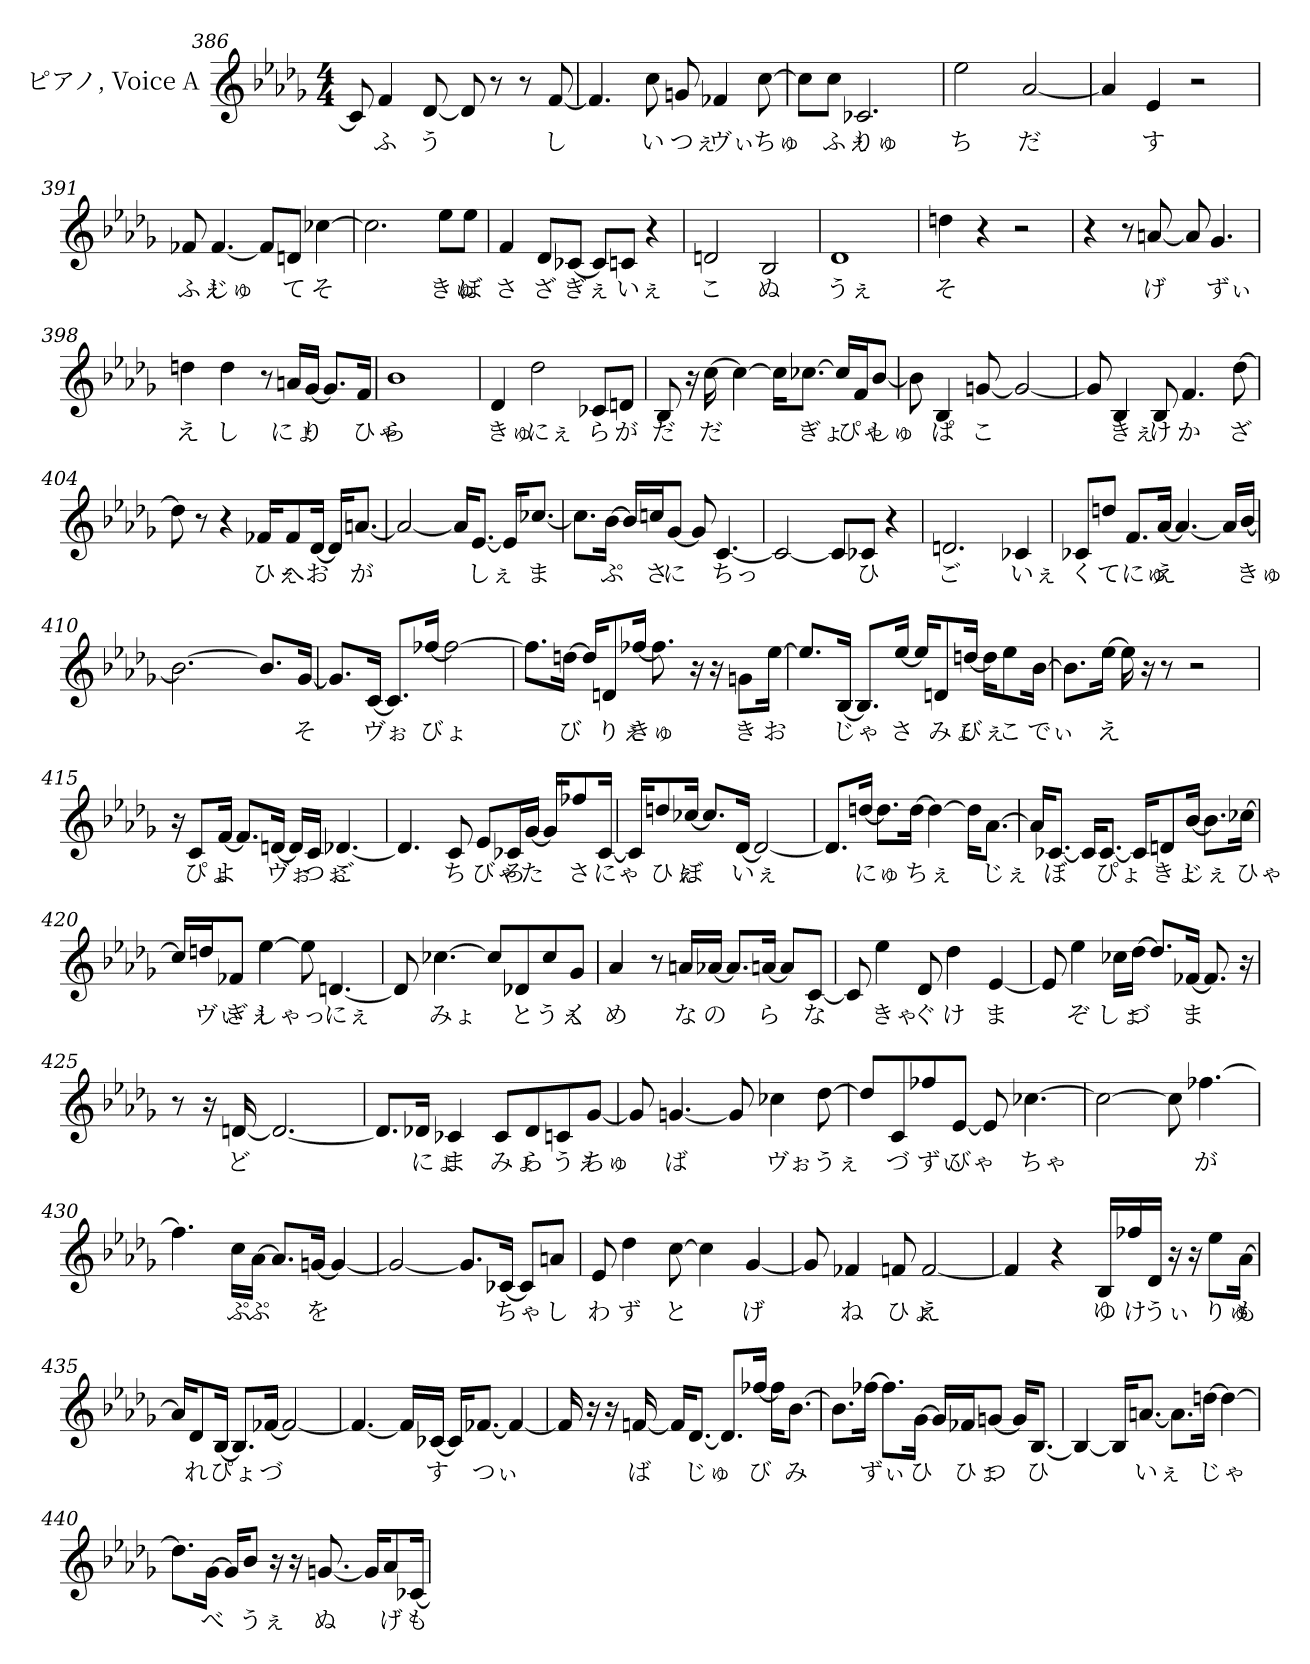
**kern	**text
*part1	*part1
*staff1	*staff1
*I"ピアノ, Voice A	*
*clefG2	*
*k[b-e-a-d-g-]	*
*M4/4	*
=386	=386
8c-/]	.
!	!LO:LY:b
4f/	ふ
!	!LO:LY:b
[8d-/	う
8d-/]	.
8r	.
8r	.
!	!LO:LY:b
[8f/	し
!!LO:LB:g=z
=387	=387
4.f/]	.
!	!LO:LY:b
8cc\	い
!	!LO:LY:b
8gn/	つぇ
!	!LO:LY:b
4f-X/	ヴぃ
!	!LO:LY:b
[8cc\	ちゅ
=388	=388
8cc\L]	.
!	!LO:LY:b
8cc\J	ふぇ
!	!LO:LY:b
2.c-X/	りゅ
=389	=389
!	!LO:LY:b
2ee-\	ち
!	!LO:LY:b
[2a-/	だ
=390	=390
4a-/]	.
!	!LO:LY:b
4e-/	す
2r	.
=391	=391
!	!LO:LY:b
8f-X/	ふぇ
!	!LO:LY:b
[4.f-/	じゅ
8f-/L]	.
!	!LO:LY:b
8dn/J	て
!	!LO:LY:b
[4cc-X\	そ
=392	=392
2.cc-\]	.
!	!LO:LY:b
8ee-\L	きゅ
!	!LO:LY:b
8ee-\J	ぼ
=393	=393
!	!LO:LY:b
4f/	さ
!	!LO:LY:b
8d-/L	ざ
!	!LO:LY:b
[8c-X/J	ぎぇ
8c-/L]	.
!	!LO:LY:b
8cn/J	いぇ
4r	.
!!LO:LB:g=z
=394	=394
!	!LO:LY:b
2dn/	こ
!	!LO:LY:b
2B-/	ぬ
=395	=395
!	!LO:LY:b
1d-	うぇ
=396	=396
!	!LO:LY:b
4ddn\	そ
4r	.
2r	.
=397	=397
4r	.
8r	.
!	!LO:LY:b
[8an/	げ
8a/]	.
!	!LO:LY:b
4.g-/	ずぃ
=398	=398
!	!LO:LY:b
4ddn\	え
!	!LO:LY:b
4dd\	し
8r	.
!	!LO:LY:b
16an/LL	にょ
!	!LO:LY:b
[16g-/JJ	り
8.g-/L]	.
!	!LO:LY:b
16f/Jk	ひゃ
=399	=399
!	!LO:LY:b
1b-	ら
=400	=400
!	!LO:LY:b
4d-/	きゅ
!	!LO:LY:b
2dd-\	にぇ
!	!LO:LY:b
8c-X/L	ら
!	!LO:LY:b
8dn/J	が
!!LO:LB:g=z
=401	=401
!	!LO:LY:b
8B-/	だ
16r	.
!	!LO:LY:b
[16cc\	だ
4cc\_	.
16cc\KL]	.
!	!LO:LY:b
[8.cc-X\J	ぎょ
16cc-/LL]	.
!	!LO:LY:b
16f/J	ぴゃ
!	!LO:LY:b
[8b-/J	しゅ
=402	=402
8b-\]	.
!	!LO:LY:b
4B-/	ぱ
!	!LO:LY:b
[8gn/	こ
2g/_	.
=403	=403
8g/]	.
!	!LO:LY:b
4B-/	きぇ
!	!LO:LY:b
8B-/	け
!	!LO:LY:b
4.f/	か
!	!LO:LY:b
[8dd-\	ざ
=404	=404
8dd-\]	.
8r	.
4r	.
!	!LO:LY:b
16f-X/KL	ひぇ
!	!LO:LY:b
8f-/	へ
!	!LO:LY:b
[16d-/Jk	お
16d-/KL]	.
!	!LO:LY:b
[8.an/J	が
=405	=405
2a/_	.
16a/KL]	.
!	!LO:LY:b
[8.e-/J	しぇ
16e-/KL]	.
!	!LO:LY:b
[8.cc-X/J	ま
!!LO:LB:g=z
=406	=406
8.cc-\L]	.
!	!LO:LY:b
[16b-\Jk	ぷ
16b-/LL]	.
!	!LO:LY:b
16ccn/J	さ
!	!LO:LY:b
[8g-/J	に
8g-/]	.
!	!LO:LY:b
[4.c/	ちっ
=407	=407
2c/_	.
8c/L]	.
!	!LO:LY:b
8c-X/J	ひ
4r	.
=408	=408
!	!LO:LY:b
2.dn/	ご
!	!LO:LY:b
4c-X/	いぇ
=409	=409
!	!LO:LY:b
8c-X/L	く
!	!LO:LY:b
8ddn/J	て
!	!LO:LY:b
8.f/L	にゅ
!	!LO:LY:b
[16a-/Jk	え
4.a-/_	.
16a-/LL]	.
!	!LO:LY:b
[16b-/JJ	きゅ
=410	=410
2.b-\_	.
8.b-/L]	.
!	!LO:LY:b
[16g-/Jk	そ
=411	=411
8.g-/L]	.
!	!LO:LY:b
[16c/Jk	ヴぉ
8.c/L]	.
!	!LO:LY:b
[16ff-X/Jk	びょ
2ff-\_	.
!!LO:LB:g=z
=412	=412
8.ff-\L]	.
!	!LO:LY:b
[16ddn\Jk	び
16dd/KL]	.
!	!LO:LY:b
8dn/	りぇ
!	!LO:LY:b
[16ff-X/Jk	きゅ
8.ff-\]	.
16r	.
16r	.
!	!LO:LY:b
8gn\L	き
!	!LO:LY:b
[16ee-\Jk	お
=413	=413
8.ee-/L]	.
!	!LO:LY:b
[16B-/Jk	じゃ
8.B-/L]	.
!	!LO:LY:b
[16ee-/Jk	さ
16ee-/KL]	.
!	!LO:LY:b
8dn/	みょ
!	!LO:LY:b
[16ddn/Jk	びぇ
16dd\KL]	.
!	!LO:LY:b
8ee-\	こ
!	!LO:LY:b
[16b-\Jk	でぃ
=414	=414
8.b-\L]	.
!	!LO:LY:b
[16ee-\Jk	え
16ee-\]	.
16r	.
8r	.
2r	.
!!LO:LB:g=z
=415	=415
16r	.
!	!LO:LY:b
8c/L	ぴょ
!	!LO:LY:b
[16f/Jk	よ
8.f/L]	.
!	!LO:LY:b
[16dn/Jk	ヴぉ
16d/LL]	.
!	!LO:LY:b
16c/JJ	つぉ
!	!LO:LY:b
[4.d-X/	ご
=416	=416
4.d-/]	.
!	!LO:LY:b
8c/	ち
!	!LO:LY:b
8e-/L	びゃ
!	!LO:LY:b
16c-X/L	ろ
!	!LO:LY:b
[16g-/JJ	た
16g-/KL]	.
!	!LO:LY:b
8ff-X/	さ
!	!LO:LY:b
[16c-/Jk	にゃ
=417	=417
16c-/KL]	.
!	!LO:LY:b
8ddn/	ひぇ
!	!LO:LY:b
[16cc-X/Jk	ぼ
8.cc-/L]	.
!	!LO:LY:b
[16d-/Jk	いぇ
2d-/_	.
=418	=418
8.d-/L]	.
!	!LO:LY:b
[16ddn/Jk	にゅ
8.dd\L]	.
!	!LO:LY:b
[16dd\Jk	ちぇ
4dd\_	.
16dd\KL]	.
!	!LO:LY:b
[8.a-\J	じぇ
!!LO:PB:g=z
=419	=419
16a-/KL]	.
!	!LO:LY:b
[8.c-X/J	ぼ
16c-/KL]	.
!	!LO:LY:b
[8.c-/J	ぴょ
16c-/KL]	.
!	!LO:LY:b
8dn/	きょ
!	!LO:LY:b
[16b-/Jk	じぇ
8.b-\L]	.
!	!LO:LY:b
[16cc-X\Jk	ひゃ
=420	=420
16cc-/LL]	.
!	!LO:LY:b
16ddn/J	ヴぃ
!	!LO:LY:b
8f-X/J	ぎぇ
!	!LO:LY:b
[4ee-\	しゃっ
8ee-\]	.
!	!LO:LY:b
[4.dn/	にぇ
=421	=421
8d/]	.
!	!LO:LY:b
[4.cc-X\	みょ
8cc-/L]	.
!	!LO:LY:b
8d-X/	と
!	!LO:LY:b
8cc-/	うぇ
!	!LO:LY:b
8g-/J	く
=422	=422
!	!LO:LY:b
4a-/	め
8r	.
!	!LO:LY:b
16an/LL	な
!	!LO:LY:b
[16a-X/JJ	の
8.a-/L]	.
!	!LO:LY:b
[16an/Jk	ら
8a/L]	.
!	!LO:LY:b
[8c/J	な
!!LO:LB:g=z
=423	=423
8c/]	.
!	!LO:LY:b
4ee-\	きゃ
!	!LO:LY:b
8d-/	ぐ
!	!LO:LY:b
4dd-\	け
!	!LO:LY:b
[4e-/	ま
=424	=424
8e-/]	.
!	!LO:LY:b
4ee-\	ぞ
!	!LO:LY:b
16cc-X\LL	しょ
!	!LO:LY:b
[16dd-\JJ	づ
8.dd-/L]	.
!	!LO:LY:b
[16f-X/Jk	ま
8.f-/]	.
16r	.
=425	=425
8r	.
16r	.
!	!LO:LY:b
[16dn/	ど
2.d/_	.
=426	=426
8.d/L]	.
!	!LO:LY:b
16d-X/Jk	にょ
!	!LO:LY:b
4c-X/	ま
!	!LO:LY:b
8c-/L	みょ
!	!LO:LY:b
8d-/	ら
!	!LO:LY:b
8cn/	うぇ
!	!LO:LY:b
[8g-/J	ちゅ
!!LO:LB:g=z
=427	=427
8g-/]	.
!	!LO:LY:b
[4.gn/	ば
8g/]	.
!	!LO:LY:b
4cc-X\	ヴぉ
!	!LO:LY:b
[8dd-\	うぇ
=428	=428
8dd-/L]	.
!	!LO:LY:b
8c/	づ
!	!LO:LY:b
8ff-X/	ずぃ
!	!LO:LY:b
[8e-/J	びゃ
8e-/]	.
!	!LO:LY:b
[4.cc-X\	ちゃ
=429	=429
2cc-\_	.
8cc-\]	.
!	!LO:LY:b
[4.ff-X\	が
=430	=430
4.ff-\]	.
!	!LO:LY:b
16cc\LL	ぷ
!	!LO:LY:b
[16a-\JJ	ぷ
8.a-/L]	.
!	!LO:LY:b
[16gn/Jk	を
4g/_	.
=431	=431
2g/_	.
8.g/L]	.
!	!LO:LY:b
[16c-X/Jk	ちゃ
8c-/L]	.
!	!LO:LY:b
8an/J	し
!!LO:LB:g=z
=432	=432
!	!LO:LY:b
8e-/	わ
!	!LO:LY:b
4dd-\	ず
!	!LO:LY:b
[8cc\	と
4cc\]	.
!	!LO:LY:b
[4g-/	げ
=433	=433
8g-/]	.
!	!LO:LY:b
4f-X/	ね
!	!LO:LY:b
8fn/	ひょ
!	!LO:LY:b
[2f/	え
=434	=434
4f/]	.
4r	.
!	!LO:LY:b
16B-/LL	ゆ
!	!LO:LY:b
16ff-X/	け
!	!LO:LY:b
16d-/JJ	うぃ
16r	.
16r	.
!	!LO:LY:b
8ee-\L	りゅ
!	!LO:LY:b
[16a-\Jk	も
=435	=435
16a-/KL]	.
!	!LO:LY:b
8d-/	れ
!	!LO:LY:b
[16B-/Jk	ぴょ
8.B-/L]	.
!	!LO:LY:b
[16f-X/Jk	づ
2f-/_	.
=436	=436
4.f-/_	.
16f-/LL]	.
!	!LO:LY:b
[16c-X/JJ	す
16c-/KL]	.
!	!LO:LY:b
[8.f-X/J	つぃ
4f-/_	.
!!LO:LB:g=z
=437	=437
16f-/]	.
16r	.
16r	.
!	!LO:LY:b
[16fn/	ば
16f/KL]	.
!	!LO:LY:b
[8.d-/J	じゅ
8.d-/L]	.
!	!LO:LY:b
[16ff-X/Jk	び
16ff-\KL]	.
!	!LO:LY:b
[8.b-\J	み
=438	=438
8.b-\L]	.
!	!LO:LY:b
[16ff-X\Jk	ずぃ
8.ff-\L]	.
!	!LO:LY:b
[16g-\Jk	ひ
16g-/LL]	.
!	!LO:LY:b
16f-X/J	ひょ
!	!LO:LY:b
[8gn/J	つ
16g/KL]	.
!	!LO:LY:b
[8.B-/J	ひ
=439	=439
4B-/_	.
16B-/KL]	.
!	!LO:LY:b
[8.an/J	いぇ
8.a\L]	.
!	!LO:LY:b
[16ddn\Jk	じゃ
4dd\_	.
!!LO:LB:g=z
=440	=440
8.dd\L]	.
!	!LO:LY:b
[16g-\Jk	べ
16g-/KL]	.
!	!LO:LY:b
8b-/J	うぇ
16r	.
16r	.
!	!LO:LY:b
[8.gn/	ぬ
16g/KL]	.
!	!LO:LY:b
8a-/	げ
!	!LO:LY:b
[16c-X/Jk	も
=	=
*-	*-
